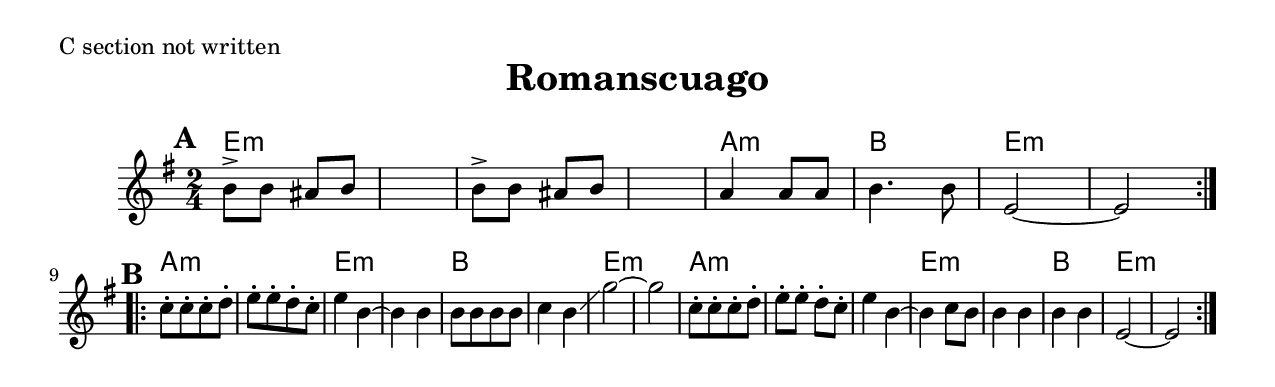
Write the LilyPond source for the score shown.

\version "2.18.0"
\include "english.ly"
\paper{
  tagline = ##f
  print-all-headers = ##t
  #(set-paper-size "letter")
}
date = #(strftime "%d-%m-%Y" (localtime (current-time)))

%\markup{ \italic{ " Updated " \date  }  }

\markup{ C section not written }

%#################################### Melody ########################
melody = \relative c'' {
  \clef treble
  \key e \minor
  \time 2/4
  \set Score.markFormatter = #format-mark-box-alphabet

  %\partial 16*3 a16 d f   %lead in notes

  \repeat volta 2{
  \mark \default
    b8->  b as b
    s2
    b8-> b as b
    s2

    a4 a8 a
    b4. b8
    e,2~
    e2
    \break
  }
  %\alternative { { }{ } }

  \repeat volta 2{
  \mark \default
    c'8-.  [c-. c-. d-.]
    e8-. [e-. d-. c-.]
    e4 b~
    b4 b

    b8 [b b b ] %was [f e e e]
    c4 b
    \glissando g'2~
    g2

    c,8-.  [c-. c-. d-.]
    e8-. e-. d-. c-.
    e4 b~
    b4 c8 b

    b4 b %d4 d
    b4 b
    e,2~
    e2
  }
  % \alternative { { }{ } }

}
%################################# Lyrics #####################
%\addlyrics{  }
%################################# Chords #######################
harmonies = \chordmode {
  e2:m s2*3
  a2:m
  b2
  e2:m s2
  %b
  a2:m s2
  e2:m s2
  b2 s2
  e2:m s2
  a2:m s2*2
  e2:m s2
  b2
  e2:m

  %{old chords
   a2:m
    s2*3
    d2:m
    e2
    a2
    s2
    %b part
    d2:m
    s2
    a2
    s2*3
    f2
    s2
    d2:m
    s2*2
    a2:m
    s2
    e2
    a2:m
  %}

}


\score {
  <<
    \new ChordNames {
      \set chordChanges = ##t
      \harmonies
    }
    \new Staff
    \melody
  >>
  \header{
    title= "Romanscuago"
    subtitle=""
    composer= ""
    instrument =""
    arranger= ""
  }
  \layout{indent = 1.0\cm}
  \midi {
    \tempo 4 = 120

    % \midi { }
  }
}
%{
% more verses:
\markup{}
\markup {
  \fill-line {
    \hspace #0.1 % distance from left margin
    \column {
      \line { "1."
        \column {
          ""
        }
      }
      \hspace #0.2 % vertical distance between verses
      \line { "2."
        \column {
         ""
        }
      }
    }
    \hspace #0.1  % horiz. distance between columns
    \column {
      \line { "3."
        \column {
          ""
        }
      }
      \hspace #0.2 % distance between verses
      \line { "4."
        \column {
         ""
        }
      }
    }
    \hspace #0.1 % distance to right margin
  }
}

%}
